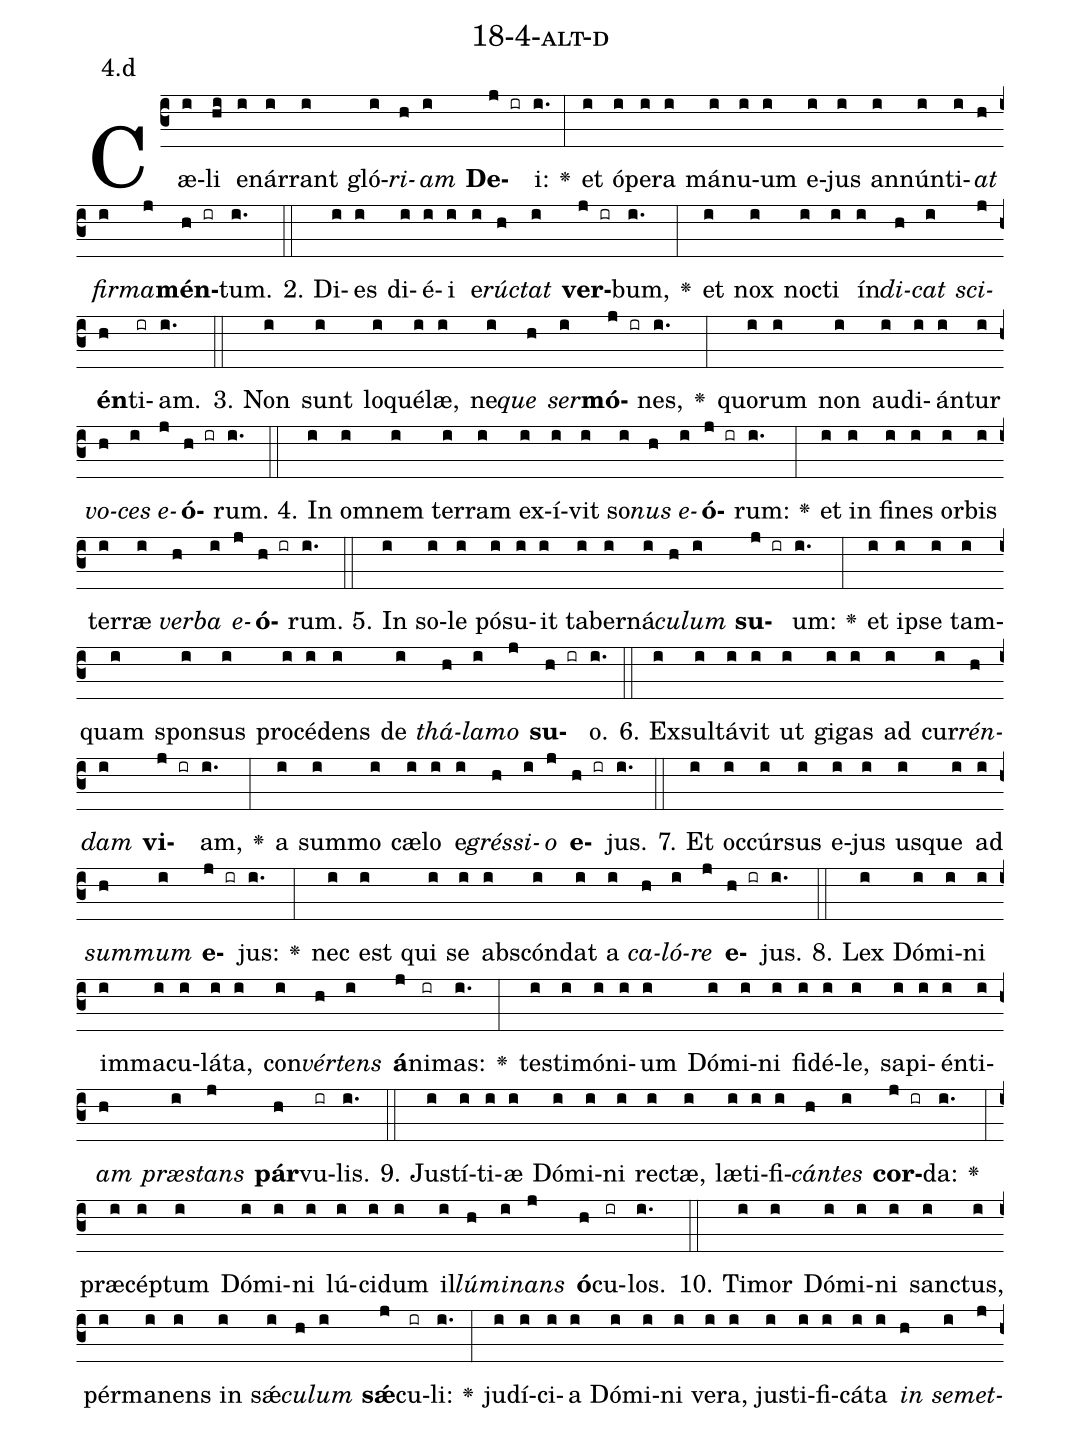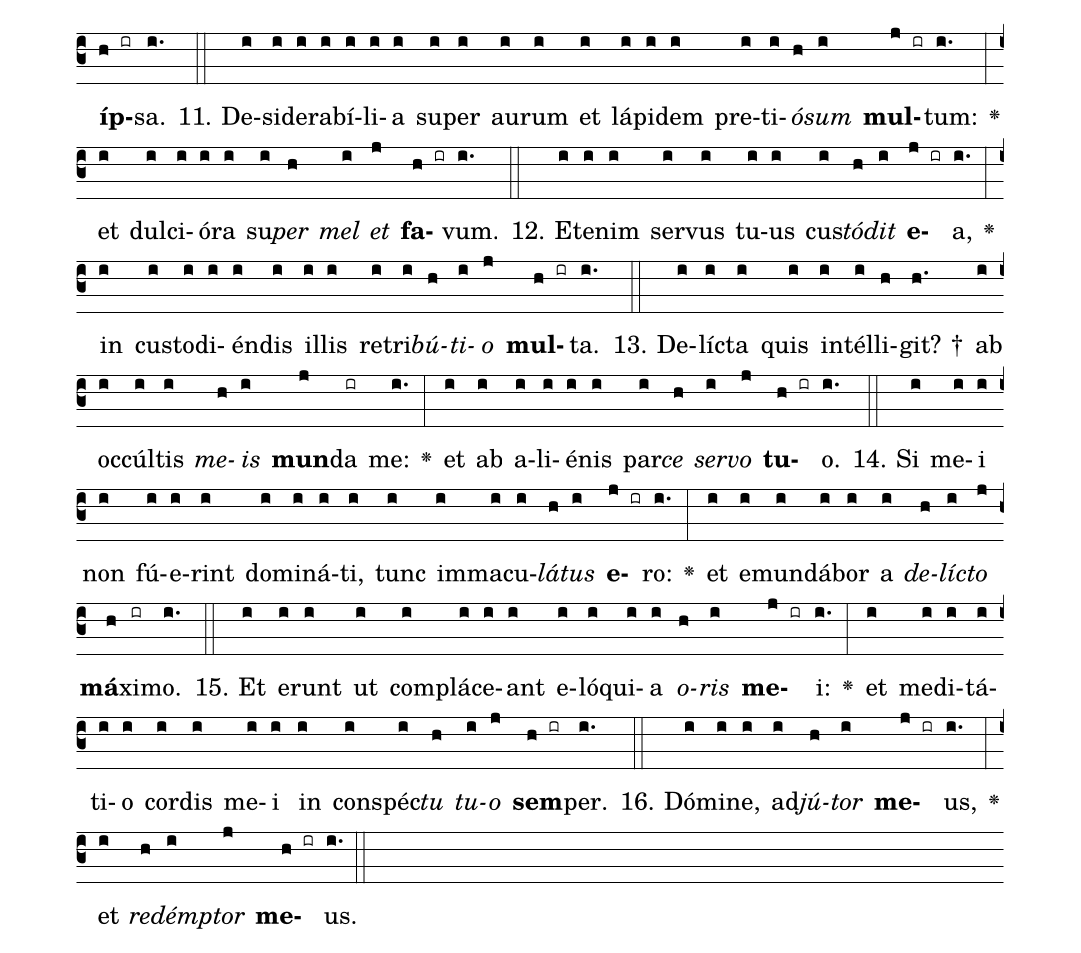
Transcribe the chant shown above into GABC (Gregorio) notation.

name: 18-4-alt-d;
annotation: 4.d;
%%
(c3)Cæ(i)li(hi) e(i)nár(i)rant(i) gló(i)<i>ri</i>(h)<i>am</i>(i) <b>De</b>(j ir)i:(i.) <v>\greheightstar</v>(:) et(i) ó(i)pe(i)ra(i) má(i)nu(i)um(i) e(i)jus(i) an(i)nún(i)ti(i)<i>at</i>(h) <i>fir</i>(i)<i>ma</i>(j)<b>mén</b>(h ir)tum.(i.) (::)
2. Di(i)es(i) di(i)é(i)i(i) e(i)<i>rúc</i>(h)<i>tat</i>(i) <b>ver</b>(j ir)bum,(i.) <v>\greheightstar</v>(:) et(i) nox(i) noc(i)ti(i) ín(i)<i>di</i>(h)<i>cat</i>(i) <i>sci</i>(j)<b>én</b>(h)ti(ir)am.(i.) (::)
3. Non(i) sunt(i) lo(i)qué(i)læ,(i) ne(i)<i>que</i>(h) <i>ser</i>(i)<b>mó</b>(j ir)nes,(i.) <v>\greheightstar</v>(:) quo(i)rum(i) non(i) au(i)di(i)án(i)tur(i) <i>vo</i>(h)<i>ces</i>(i) <i>e</i>(j)<b>ó</b>(h ir)rum.(i.) (::)
4. In(i) om(i)nem(i) ter(i)ram(i) ex(i)í(i)vit(i) so(i)<i>nus</i>(h) <i>e</i>(i)<b>ó</b>(j ir)rum:(i.) <v>\greheightstar</v>(:) et(i) in(i) fi(i)nes(i) or(i)bis(i) ter(i)ræ(i) <i>ver</i>(h)<i>ba</i>(i) <i>e</i>(j)<b>ó</b>(h ir)rum.(i.) (::)
5. In(i) so(i)le(i) pó(i)su(i)it(i) ta(i)ber(i)ná(i)<i>cu</i>(h)<i>lum</i>(i) <b>su</b>(j ir)um:(i.) <v>\greheightstar</v>(:) et(i) ip(i)se(i) tam(i)quam(i) spon(i)sus(i) pro(i)cé(i)dens(i) de(i) <i>thá</i>(h)<i>la</i>(i)<i>mo</i>(j) <b>su</b>(h ir)o.(i.) (::)
6. Ex(i)sul(i)tá(i)vit(i) ut(i) gi(i)gas(i) ad(i) cur(i)<i>rén</i>(h)<i>dam</i>(i) <b>vi</b>(j ir)am,(i.) <v>\greheightstar</v>(:) a(i) sum(i)mo(i) cæ(i)lo(i) e(i)<i>grés</i>(h)<i>si</i>(i)<i>o</i>(j) <b>e</b>(h ir)jus.(i.) (::)
7. Et(i) oc(i)cúr(i)sus(i) e(i)jus(i) us(i)que(i) ad(i) <i>sum</i>(h)<i>mum</i>(i) <b>e</b>(j ir)jus:(i.) <v>\greheightstar</v>(:) nec(i) est(i) qui(i) se(i) abs(i)cón(i)dat(i) a(i) <i>ca</i>(h)<i>ló</i>(i)<i>re</i>(j) <b>e</b>(h ir)jus.(i.) (::)
8. Lex(i) Dó(i)mi(i)ni(i) im(i)ma(i)cu(i)lá(i)ta,(i) con(i)<i>vér</i>(h)<i>tens</i>(i) <b>á</b>(j)ni(ir)mas:(i.) <v>\greheightstar</v>(:) tes(i)ti(i)mó(i)ni(i)um(i) Dó(i)mi(i)ni(i) fi(i)dé(i)le,(i) sa(i)pi(i)én(i)ti(i)<i>am</i>(h) <i>præ</i>(i)<i>stans</i>(j) <b>pár</b>(h)vu(ir)lis.(i.) (::)
9. Jus(i)tí(i)ti(i)æ(i) Dó(i)mi(i)ni(i) rec(i)tæ,(i) læ(i)ti(i)fi(i)<i>cán</i>(h)<i>tes</i>(i) <b>cor</b>(j ir)da:(i.) <v>\greheightstar</v>(:) præ(i)cép(i)tum(i) Dó(i)mi(i)ni(i) lú(i)ci(i)dum(i) il(i)<i>lú</i>(h)<i>mi</i>(i)<i>nans</i>(j) <b>ó</b>(h)cu(ir)los.(i.) (::)
10. Ti(i)mor(i) Dó(i)mi(i)ni(i) sanc(i)tus,(i) pér(i)ma(i)nens(i) in(i) sǽ(i)<i>cu</i>(h)<i>lum</i>(i) <b>sǽ</b>(j)cu(ir)li:(i.) <v>\greheightstar</v>(:) ju(i)dí(i)ci(i)a(i) Dó(i)mi(i)ni(i) ve(i)ra,(i) jus(i)ti(i)fi(i)cá(i)ta(i) <i>in</i>(h) <i>se</i>(i)<i>met</i>(j)<b>íp</b>(h ir)sa.(i.) (::)
11. De(i)si(i)de(i)ra(i)bí(i)li(i)a(i) su(i)per(i) au(i)rum(i) et(i) lá(i)pi(i)dem(i) pre(i)ti(i)<i>ó</i>(h)<i>sum</i>(i) <b>mul</b>(j ir)tum:(i.) <v>\greheightstar</v>(:) et(i) dul(i)ci(i)ó(i)ra(i) su(i)<i>per</i>(h) <i>mel</i>(i) <i>et</i>(j) <b>fa</b>(h ir)vum.(i.) (::)
12. Et(i)e(i)nim(i) ser(i)vus(i) tu(i)us(i) cus(i)<i>tó</i>(h)<i>dit</i>(i) <b>e</b>(j ir)a,(i.) <v>\greheightstar</v>(:) in(i) cus(i)to(i)di(i)én(i)dis(i) il(i)lis(i) re(i)tri(i)<i>bú</i>(h)<i>ti</i>(i)<i>o</i>(j) <b>mul</b>(h ir)ta.(i.) (::)
13. De(i)líc(i)ta(i) quis(i) in(i)tél(i)li(h)git? †(h.) ab(i) oc(i)cúl(i)tis(i) <i>me</i>(h)<i>is</i>(i) <b>mun</b>(j)da(ir) me:(i.) <v>\greheightstar</v>(:) et(i) ab(i) a(i)li(i)é(i)nis(i) par(i)<i>ce</i>(h) <i>ser</i>(i)<i>vo</i>(j) <b>tu</b>(h ir)o.(i.) (::)
14. Si(i) me(i)i(i) non(i) fú(i)e(i)rint(i) do(i)mi(i)ná(i)ti,(i) tunc(i) im(i)ma(i)cu(i)<i>lá</i>(h)<i>tus</i>(i) <b>e</b>(j ir)ro:(i.) <v>\greheightstar</v>(:) et(i) e(i)mun(i)dá(i)bor(i) a(i) <i>de</i>(h)<i>líc</i>(i)<i>to</i>(j) <b>má</b>(h)xi(ir)mo.(i.) (::)
15. Et(i) e(i)runt(i) ut(i) com(i)plá(i)ce(i)ant(i) e(i)ló(i)qui(i)a(i) <i>o</i>(h)<i>ris</i>(i) <b>me</b>(j ir)i:(i.) <v>\greheightstar</v>(:) et(i) me(i)di(i)tá(i)ti(i)o(i) cor(i)dis(i) me(i)i(i) in(i) con(i)spéc(i)<i>tu</i>(h) <i>tu</i>(i)<i>o</i>(j) <b>sem</b>(h ir)per.(i.) (::)
16. Dó(i)mi(i)ne,(i) ad(i)<i>jú</i>(h)<i>tor</i>(i) <b>me</b>(j ir)us,(i.) <v>\greheightstar</v>(:) et(i) <i>red</i>(h)<i>émp</i>(i)<i>tor</i>(j) <b>me</b>(h ir)us.(i.) (::)
